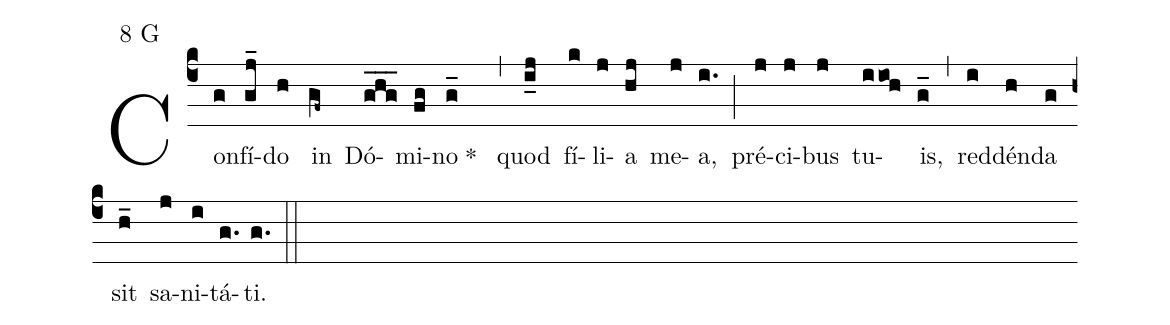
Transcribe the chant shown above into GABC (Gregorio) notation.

mode:8 G;
%%
(c4) Con(g)fí(gj_)do(h) in(gf~) Dó(ghg___)mi(fg)no(g_)  *()(,)  quod(i_j) fí(k)li(j)a(hj) me(j)a,(i.) (;) pré(j)ci(j)bus(j) tu(iioh)is,(g_) (,) red(i)dén(h)da(g) sit(h_) sa(j)ni(i)tá(g.)ti.(g.) (::)
